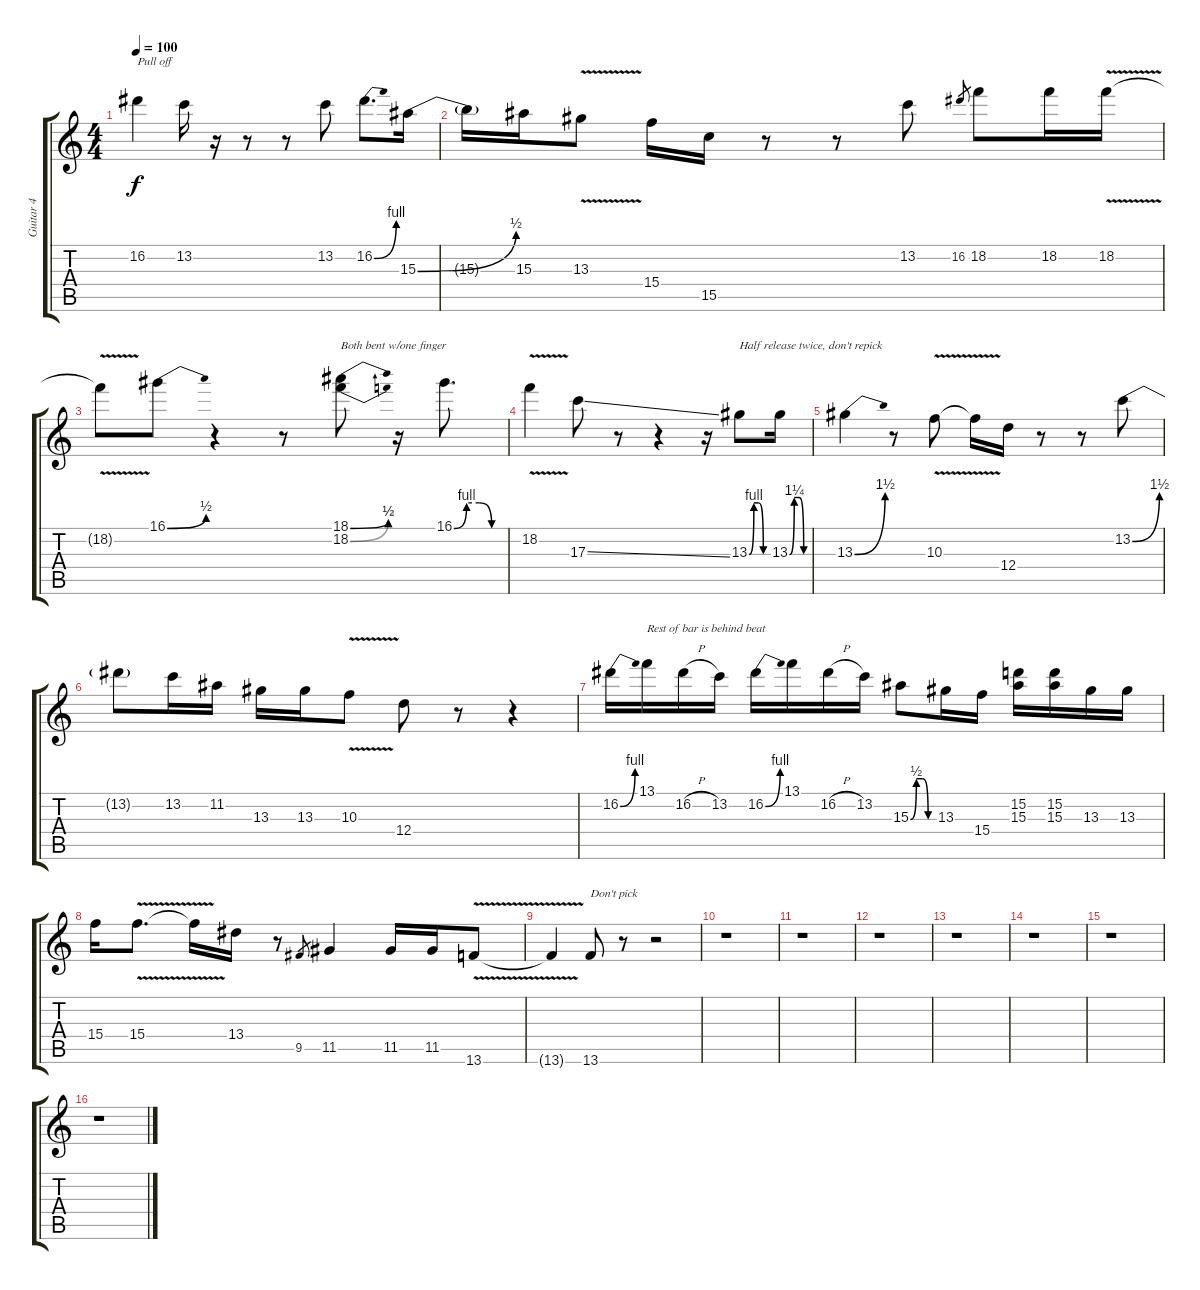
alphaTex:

\track ("Guitar 4" "Guitar 4") {instrument overdrivenguitar}
\staff {score tabs}
\tuning (E4 B3 G3 D3 A2 E2) {hide}
\ts (4 4)
\tempo 100
\clef g2
\ks c
16.2{t}.4{txt "Pull off" dy f} 13.2.16 r.16 r.8 r.8 13.2.8 16.2{be (bend 0 0 60 4)}.8{d} 15.3{be (bend 0 0 60 2)}.16 |
15.3{t}.16 15.3.16 13.3{v}.8 15.4.16 15.5.16 r.8 r.8 13.2.8 16.2.8{gr} 18.2.8 18.2.16 18.2{v}.16 |
18.2{t}.8 16.1{be (bend 0 0 60 2)}.8 r.4 r.8 (18.1{be (bend 0 0 60 2)} 18.2{be (bend 0 0 60 1)}).8{txt "Both bent w/one finger"} r.16 16.1{be (custom 0 0 15 4 30 4 45 0 60 0)}.8{d} |
18.2{v}.4 17.3{ss}.8 r.8 r.4 r.16 13.3{be (custom 0 0 15 4 30 4 45 0 60 0)}.8{txt "Half release twice, don't repick"} 13.3{be (custom 0 0 15 5 30 5 45 0 60 0)}.16 |
13.3{be (bend 0 0 60 6)}.4 r.8 10.3{v}.8 10.3{t}.16 12.4.16 r.8 r.8 13.2{be (bend 0 0 60 6)}.8 |
13.2{t}.8 13.2.16 11.2.16 13.3.16 13.3.16 10.3{v}.8 12.4.8 r.8 r.4 |
16.2{be (bend 0 0 60 4)}.16 13.1.16{txt "Rest of bar is behind beat"} 16.2{h}.16 13.2.16 16.2{be (bend 0 0 60 4)}.16 13.1.16 16.2{h}.16 13.2.16 15.3{be (custom 0 0 15 2 30 2 45 0 60 0)}.8 13.3.16 15.4.16 (15.2 15.3).16 (15.2 15.3).16 13.3.16 13.3.16 |
15.4.16 15.4{v}.8{d} 15.4{t}.16 13.4.16 r.8 9.5.8{gr} 11.5.4 11.5.16 11.5.16 13.6{v}.8 |
13.6{t}.4 13.6.8{txt "Don't pick"} r.8 r.2 |
r.1 |
r.1 |
r.1 |
r.1 |
r.1 |
r.1 |
r.1
